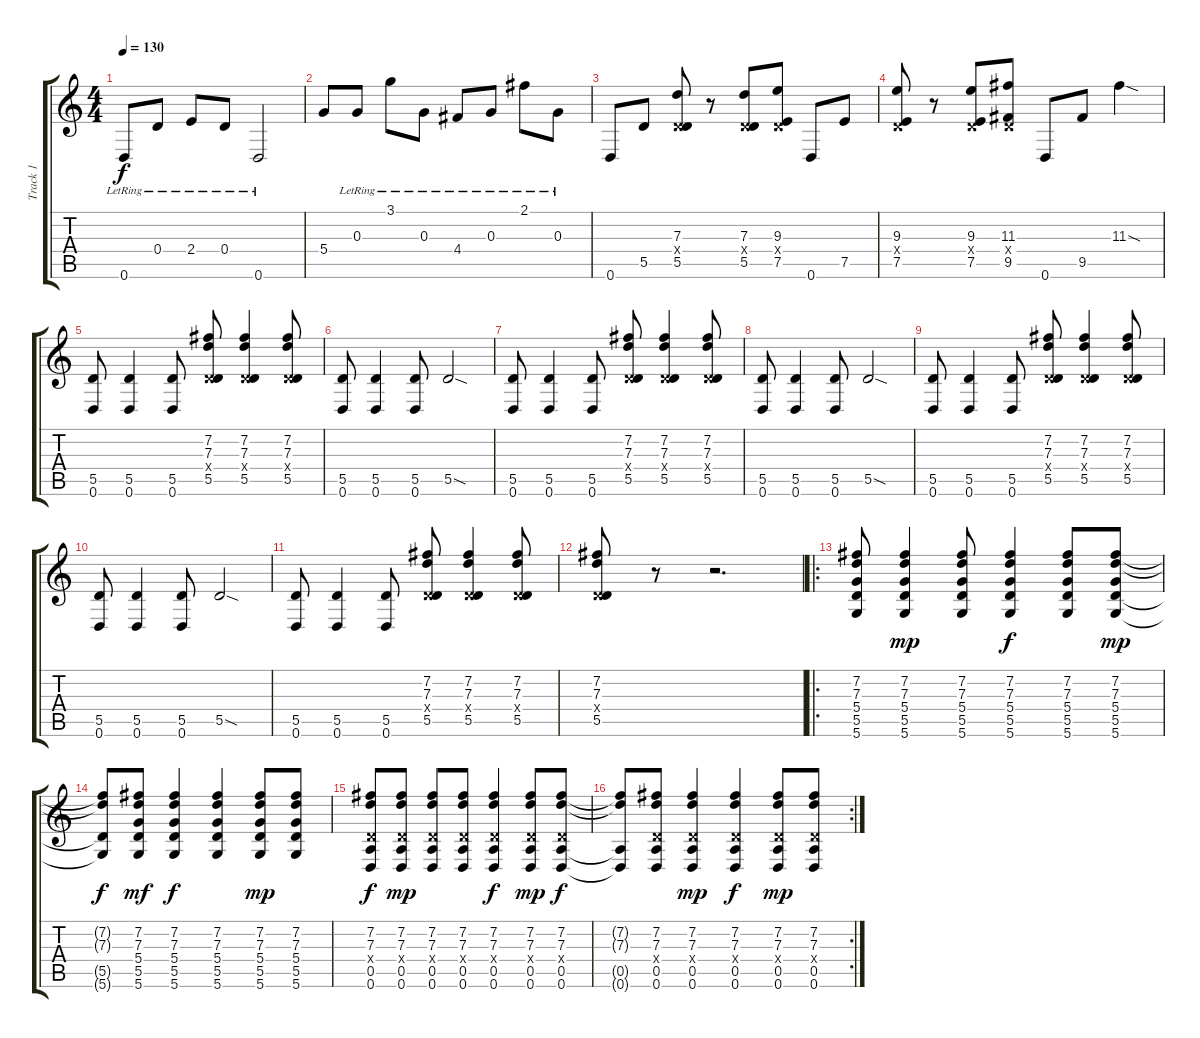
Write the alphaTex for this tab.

\track ("Track 1" "Track 1") {instrument acousticguitarsteel}
\staff {score tabs}
\tuning (E4 B3 G3 D3 A2 D2) {hide}
\ts (4 4)
\tempo 130
\clef g2
\ks c
0.6{lr}.8{dy f} 0.4{lr}.8 2.4{lr}.8 0.4{lr}.8 0.6{lr}.2 |
5.4.8 0.3{lr}.8 3.1{lr}.8 0.3{lr}.8 4.4{lr}.8 0.3{lr}.8 2.1{lr}.8 0.3{lr}.8 |
0.6.8 5.5.8 (7.3 0.4{x} 5.5).8 r.8 (7.3 0.4{x} 5.5).8 (9.3 0.4{x} 7.5).8 0.6.8 7.5.8 |
(9.3 0.4{x} 7.5).8 r.8 (9.3 0.4{x} 7.5).8 (11.3 0.4{x} 9.5).8 0.6.8 9.5.8 11.3{sod}.4 |
(5.5 0.6).8 (5.5 0.6).4 (5.5 0.6).8 (7.2 7.3 0.4{x} 5.5).8 (7.2 7.3 0.4{x} 5.5).4 (7.2 7.3 0.4{x} 5.5).8 |
(5.5 0.6).8 (5.5 0.6).4 (5.5 0.6).8 5.5{sod}.2 |
(5.5 0.6).8 (5.5 0.6).4 (5.5 0.6).8 (7.2 7.3 0.4{x} 5.5).8 (7.2 7.3 0.4{x} 5.5).4 (7.2 7.3 0.4{x} 5.5).8 |
(5.5 0.6).8 (5.5 0.6).4 (5.5 0.6).8 5.5{sod}.2 |
(5.5 0.6).8 (5.5 0.6).4 (5.5 0.6).8 (7.2 7.3 0.4{x} 5.5).8 (7.2 7.3 0.4{x} 5.5).4 (7.2 7.3 0.4{x} 5.5).8 |
(5.5 0.6).8 (5.5 0.6).4 (5.5 0.6).8 5.5{sod}.2 |
(5.5 0.6).8 (5.5 0.6).4 (5.5 0.6).8 (7.2 7.3 0.4{x} 5.5).8 (7.2 7.3 0.4{x} 5.5).4 (7.2 7.3 0.4{x} 5.5).8 |
(7.2 7.3 0.4{x} 5.5).8 r.8 r.2{d} |
\ro
(7.2 7.3 5.4 5.5 5.6).8 (7.2 7.3 5.4 5.5 5.6).4{dy mp} (7.2 7.3 5.4 5.5 5.6).8 (7.2 7.3 5.4 5.5 5.6).4{dy f} (7.2 7.3 5.4 5.5 5.6).8 (7.2 7.3 5.4 5.5 5.6).8{dy mp} |
(7.2{t} 7.3{t} 5.5{t} 5.6{t}).8{dy f} (7.2 7.3 5.4 5.5 5.6).8{dy mf} (7.2 7.3 5.4 5.5 5.6).4{dy f} (7.2 7.3 5.4 5.5 5.6).4 (7.2 7.3 5.4 5.5 5.6).8{dy mp} (7.2 7.3 5.4 5.5 5.6).8 |
(7.2 7.3 0.4{x} 0.5 0.6).8{dy f} (7.2 7.3 0.4{x} 0.5 0.6).8{dy mp} (7.2 7.3 0.4{x} 0.5 0.6).8 (7.2 7.3 0.4{x} 0.5 0.6).8 (7.2 7.3 0.4{x} 0.5 0.6).4{dy f} (7.2 7.3 0.4{x} 0.5 0.6).8{dy mp} (7.2 7.3 0.4{x} 0.5 0.6).8{dy f} |
\rc 2
(7.2{t} 7.3{t} 0.5{t} 0.6{t}).8 (7.2 7.3 0.4{x} 0.5 0.6).8 (7.2 7.3 0.4{x} 0.5 0.6).4{dy mp} (7.2 7.3 0.4{x} 0.5 0.6).4{dy f} (7.2 7.3 0.4{x} 0.5 0.6).8{dy mp} (7.2 7.3 0.4{x} 0.5 0.6).8
